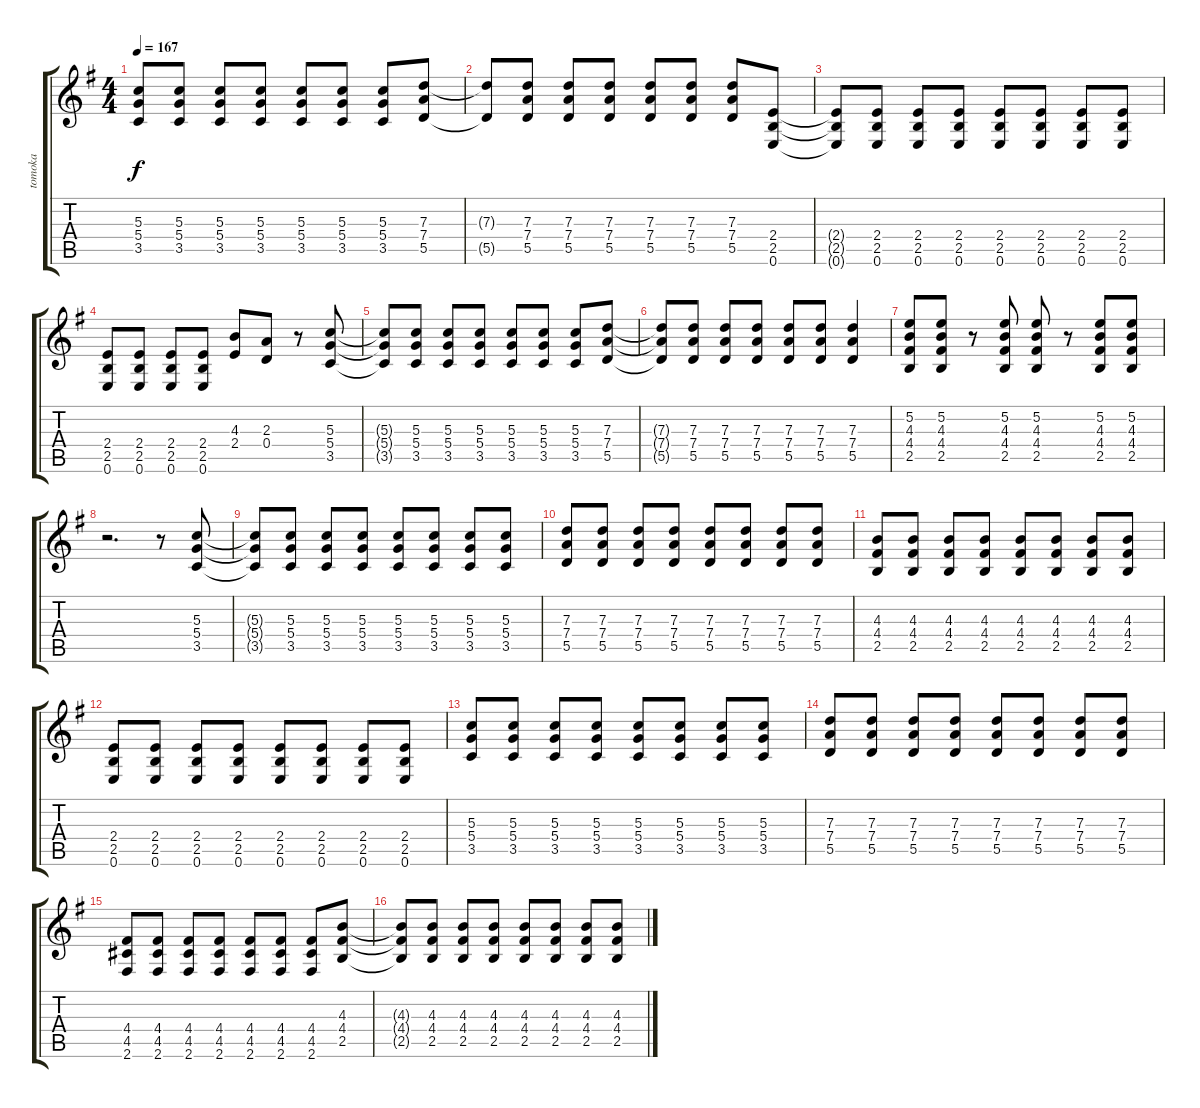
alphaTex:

\track ("tomoka" "tomoka") {instrument distortionguitar}
\staff {score tabs}
\tuning (E4 B3 G3 D3 A2 E2) {hide}
\ts (4 4)
\tempo 167
\clef g2
\ks eminor
(5.3{t} 5.4{t} 3.5{t}).8{dy f} (5.3 5.4 3.5).8 (5.3 5.4 3.5).8 (5.3 5.4 3.5).8 (5.3 5.4 3.5).8 (5.3 5.4 3.5).8 (5.3 5.4 3.5).8 (7.3 7.4 5.5).8 |
(7.3{t} 5.5{t}).8 (7.3 7.4 5.5).8 (7.3 7.4 5.5).8 (7.3 7.4 5.5).8 (7.3 7.4 5.5).8 (7.3 7.4 5.5).8 (7.3 7.4 5.5).8 (2.4 2.5 0.6).8 |
(2.4{t} 2.5{t} 0.6{t}).8 (2.4 2.5 0.6).8 (2.4 2.5 0.6).8 (2.4 2.5 0.6).8 (2.4 2.5 0.6).8 (2.4 2.5 0.6).8 (2.4 2.5 0.6).8 (2.4 2.5 0.6).8 |
(2.4 2.5 0.6).8 (2.4 2.5 0.6).8 (2.4 2.5 0.6).8 (2.4 2.5 0.6).8 (4.3 2.4).8 (2.3 0.4).8 r.8 (5.3 5.4 3.5).8 |
(5.3{t} 5.4{t} 3.5{t}).8 (5.3 5.4 3.5).8 (5.3 5.4 3.5).8 (5.3 5.4 3.5).8 (5.3 5.4 3.5).8 (5.3 5.4 3.5).8 (5.3 5.4 3.5).8 (7.3 7.4 5.5).8 |
(7.3{t} 7.4{t} 5.5{t}).8 (7.3 7.4 5.5).8 (7.3 7.4 5.5).8 (7.3 7.4 5.5).8 (7.3 7.4 5.5).8 (7.3 7.4 5.5).8 (7.3 7.4 5.5).4 |
(5.2 4.3 4.4 2.5).8 (5.2 4.3 4.4 2.5).8 r.8 (5.2 4.3 4.4 2.5).8 (5.2 4.3 4.4 2.5).8 r.8 (5.2 4.3 4.4 2.5).8 (5.2 4.3 4.4 2.5).8 |
r.2{d} r.8 (5.3 5.4 3.5).8 |
(5.3{t} 5.4{t} 3.5{t}).8 (5.3 5.4 3.5).8 (5.3 5.4 3.5).8 (5.3 5.4 3.5).8 (5.3 5.4 3.5).8 (5.3 5.4 3.5).8 (5.3 5.4 3.5).8 (5.3 5.4 3.5).8 |
(7.3 7.4 5.5).8 (7.3 7.4 5.5).8 (7.3 7.4 5.5).8 (7.3 7.4 5.5).8 (7.3 7.4 5.5).8 (7.3 7.4 5.5).8 (7.3 7.4 5.5).8 (7.3 7.4 5.5).8 |
(4.3 4.4 2.5).8 (4.3 4.4 2.5).8 (4.3 4.4 2.5).8 (4.3 4.4 2.5).8 (4.3 4.4 2.5).8 (4.3 4.4 2.5).8 (4.3 4.4 2.5).8 (4.3 4.4 2.5).8 |
(2.4 2.5 0.6).8 (2.4 2.5 0.6).8 (2.4 2.5 0.6).8 (2.4 2.5 0.6).8 (2.4 2.5 0.6).8 (2.4 2.5 0.6).8 (2.4 2.5 0.6).8 (2.4 2.5 0.6).8 |
(5.3 5.4 3.5).8 (5.3 5.4 3.5).8 (5.3 5.4 3.5).8 (5.3 5.4 3.5).8 (5.3 5.4 3.5).8 (5.3 5.4 3.5).8 (5.3 5.4 3.5).8 (5.3 5.4 3.5).8 |
(7.3 7.4 5.5).8 (7.3 7.4 5.5).8 (7.3 7.4 5.5).8 (7.3 7.4 5.5).8 (7.3 7.4 5.5).8 (7.3 7.4 5.5).8 (7.3 7.4 5.5).8 (7.3 7.4 5.5).8 |
(4.4 4.5 2.6).8 (4.4 4.5 2.6).8 (4.4 4.5 2.6).8 (4.4 4.5 2.6).8 (4.4 4.5 2.6).8 (4.4 4.5 2.6).8 (4.4 4.5 2.6).8 (4.3 4.4 2.5).8 |
(4.3{t} 4.4{t} 2.5{t}).8 (4.3 4.4 2.5).8 (4.3 4.4 2.5).8 (4.3 4.4 2.5).8 (4.3 4.4 2.5).8 (4.3 4.4 2.5).8 (4.3 4.4 2.5).8 (4.3 4.4 2.5).8
